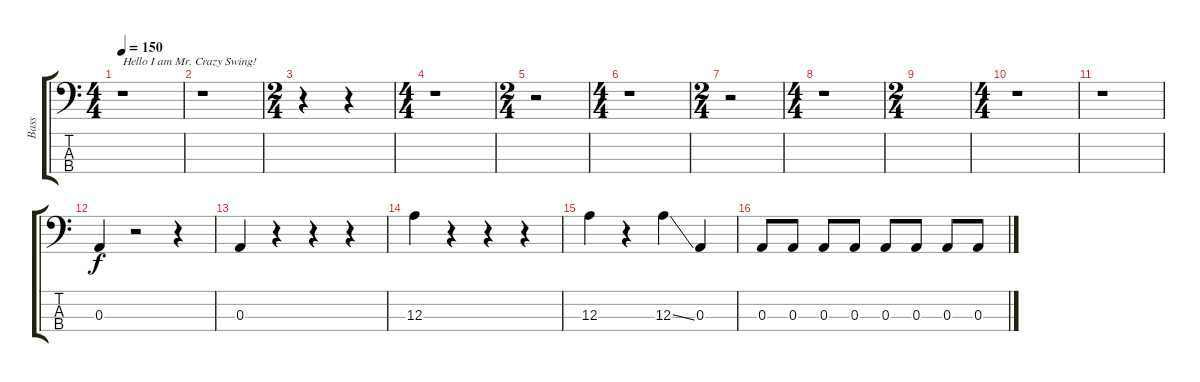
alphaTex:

\track ("Bass" "Bass") {instrument electricbassfinger}
\staff {score tabs}
\tuning (G2 D2 A1 E1) {hide}
\ts (4 4)
\tempo 150
\clef f4
\ks c
r.1{txt "Hello I am Mr. Crazy Swing!" dy f instrument electricbassfinger} |
r.1 |
\ts (2 4)
r.4 r.4 |
\ts (4 4)
r.1 |
\ts (2 4)
r.2 |
\ts (4 4)
r.1 |
\ts (2 4)
r.2 |
\ts (4 4)
r.1 |
\ts (2 4)
|
\ts (4 4)
r.1 |
r.1 |
0.3.4 r.2 r.4 |
0.3.4 r.4 r.4 r.4 |
12.3.4 r.4 r.4 r.4 |
12.3.4 r.4 12.3{ss}.4 0.3.4 |
0.3.8 0.3.8 0.3.8 0.3.8 0.3.8 0.3.8 0.3.8 0.3{ss}.8
